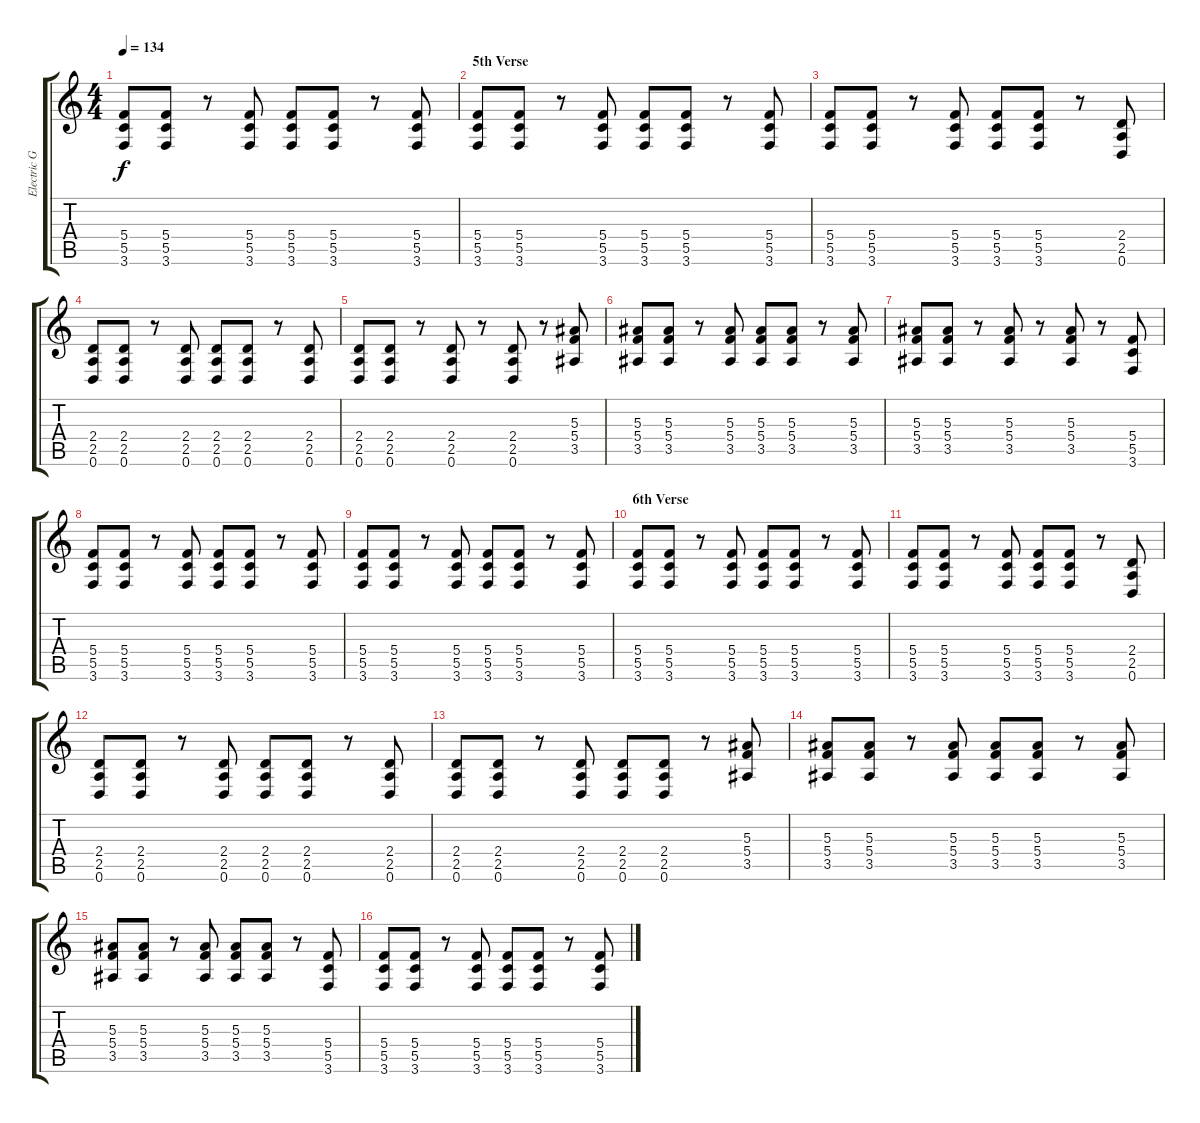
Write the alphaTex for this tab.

\track ("Electric Guitar 2 (Kirk)" "Electric G") {instrument distortionguitar}
\staff {score tabs}
\tuning (D4 A3 F3 C3 G2 D2) {hide}
\ts (4 4)
\tempo 134
\clef g2
\ks c
(5.4 5.5 3.6).8{dy f} (5.4 5.5 3.6).8 r.8 (5.4 5.5 3.6).8 (5.4 5.5 3.6).8 (5.4 5.5 3.6).8 r.8 (5.4 5.5 3.6).8 |
\section ("" "5th Verse")
(5.4 5.5 3.6).8 (5.4 5.5 3.6).8 r.8 (5.4 5.5 3.6).8 (5.4 5.5 3.6).8 (5.4 5.5 3.6).8 r.8 (5.4 5.5 3.6).8 |
(5.4 5.5 3.6).8 (5.4 5.5 3.6).8 r.8 (5.4 5.5 3.6).8 (5.4 5.5 3.6).8 (5.4 5.5 3.6).8 r.8 (2.4 2.5 0.6).8 |
(2.4 2.5 0.6).8 (2.4 2.5 0.6).8 r.8 (2.4 2.5 0.6).8 (2.4 2.5 0.6).8 (2.4 2.5 0.6).8 r.8 (2.4 2.5 0.6).8 |
(2.4 2.5 0.6).8 (2.4 2.5 0.6).8 r.8 (2.4 2.5 0.6).8 r.8 (2.4 2.5 0.6).8 r.8 (5.3 5.4 3.5).8 |
(5.3 5.4 3.5).8 (5.3 5.4 3.5).8 r.8 (5.3 5.4 3.5).8 (5.3 5.4 3.5).8 (5.3 5.4 3.5).8 r.8 (5.3 5.4 3.5).8 |
(5.3 5.4 3.5).8 (5.3 5.4 3.5).8 r.8 (5.3 5.4 3.5).8 r.8 (5.3 5.4 3.5).8 r.8 (5.4 5.5 3.6).8 |
(5.4 5.5 3.6).8 (5.4 5.5 3.6).8 r.8 (5.4 5.5 3.6).8 (5.4 5.5 3.6).8 (5.4 5.5 3.6).8 r.8 (5.4 5.5 3.6).8 |
(5.4 5.5 3.6).8 (5.4 5.5 3.6).8 r.8 (5.4 5.5 3.6).8 (5.4 5.5 3.6).8 (5.4 5.5 3.6).8 r.8 (5.4 5.5 3.6).8 |
\section ("" "6th Verse")
(5.4 5.5 3.6).8 (5.4 5.5 3.6).8 r.8 (5.4 5.5 3.6).8 (5.4 5.5 3.6).8 (5.4 5.5 3.6).8 r.8 (5.4 5.5 3.6).8 |
(5.4 5.5 3.6).8 (5.4 5.5 3.6).8 r.8 (5.4 5.5 3.6).8 (5.4 5.5 3.6).8 (5.4 5.5 3.6).8 r.8 (2.4 2.5 0.6).8 |
(2.4 2.5 0.6).8 (2.4 2.5 0.6).8 r.8 (2.4 2.5 0.6).8 (2.4 2.5 0.6).8 (2.4 2.5 0.6).8 r.8 (2.4 2.5 0.6).8 |
(2.4 2.5 0.6).8 (2.4 2.5 0.6).8 r.8 (2.4 2.5 0.6).8 (2.4 2.5 0.6).8 (2.4 2.5 0.6).8 r.8 (5.3 5.4 3.5).8 |
(5.3 5.4 3.5).8 (5.3 5.4 3.5).8 r.8 (5.3 5.4 3.5).8 (5.3 5.4 3.5).8 (5.3 5.4 3.5).8 r.8 (5.3 5.4 3.5).8 |
(5.3 5.4 3.5).8 (5.3 5.4 3.5).8 r.8 (5.3 5.4 3.5).8 (5.3 5.4 3.5).8 (5.3 5.4 3.5).8 r.8 (5.4 5.5 3.6).8 |
(5.4 5.5 3.6).8 (5.4 5.5 3.6).8 r.8 (5.4 5.5 3.6).8 (5.4 5.5 3.6).8 (5.4 5.5 3.6).8 r.8 (5.4 5.5 3.6).8
